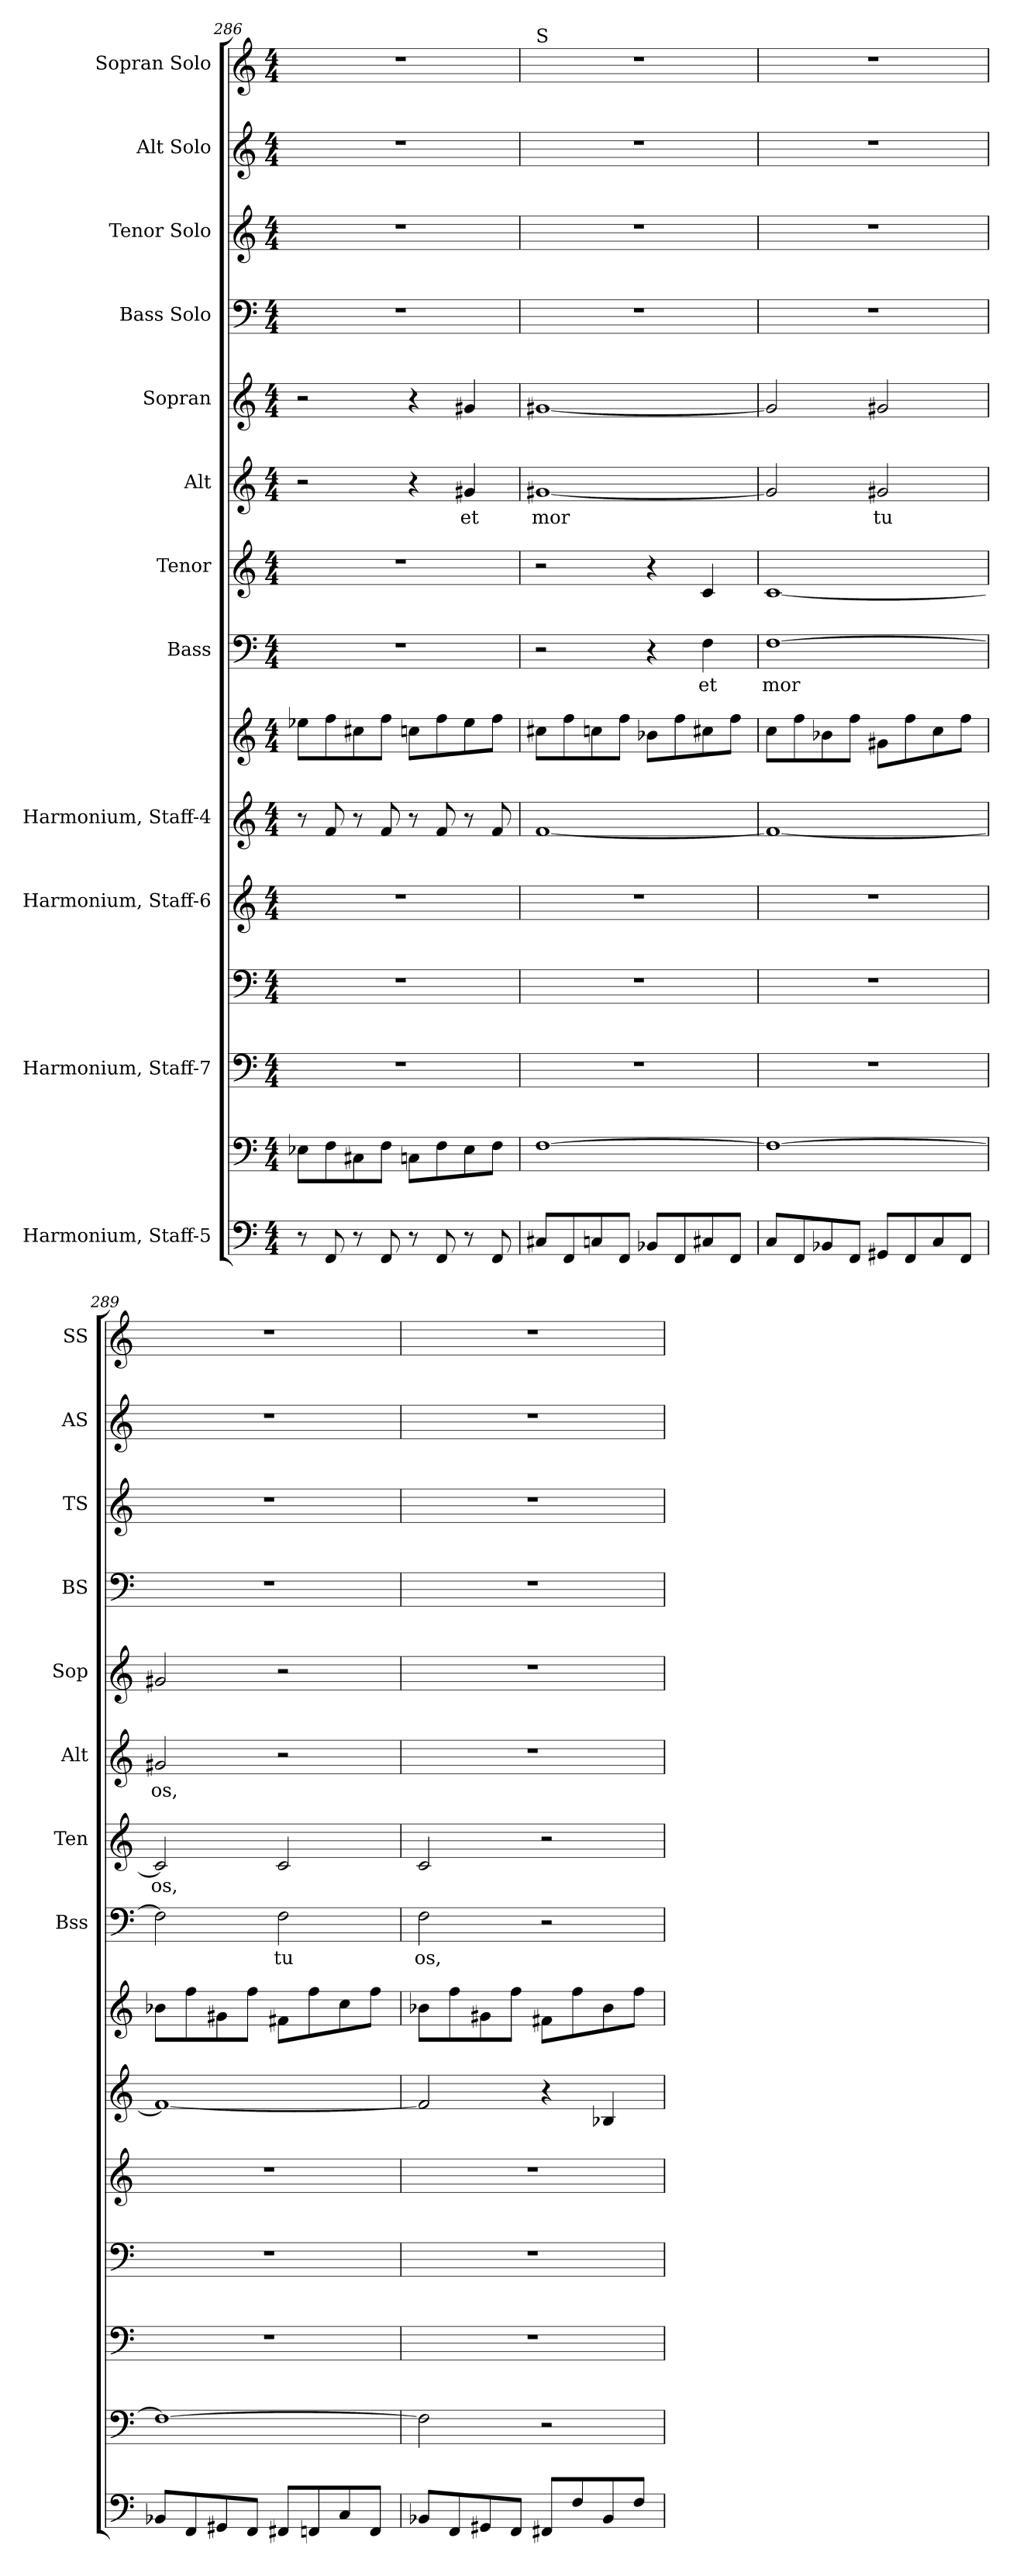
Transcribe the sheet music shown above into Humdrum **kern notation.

**kern	**kern	**kern	**kern	**kern	**kern	**kern	**kern	**text	**kern	**text	**kern	**text	**kern	**kern	**kern	**kern	**kern
*part12	*part12	*part11	*part11	*part10	*part9	*part9	*part8	*part8	*part7	*part7	*part6	*part6	*part5	*part4	*part3	*part2	*part1
*staff15	*staff14	*staff13	*staff12	*staff11	*staff10	*staff9	*staff8	*staff8	*staff7	*staff7	*staff6	*staff6	*staff5	*staff4	*staff3	*staff2	*staff1
*I"Harmonium, Staff-5	*	*I"Harmonium, Staff-7	*	*I"Harmonium, Staff-6	*I"Harmonium, Staff-4	*	*I"Bass	*	*I"Tenor	*	*I"Alt	*	*I"Sopran	*I"Bass Solo	*I"Tenor Solo	*I"Alt Solo	*I"Sopran Solo
*	*	*	*	*	*	*	*I'Bss	*	*I'Ten	*	*I'Alt	*	*I'Sop	*I'BS	*I'TS	*I'AS	*I'SS
*clefF4	*clefF4	*clefF4	*clefF4	*clefG2	*clefG2	*clefG2	*clefF4	*	*clefG2	*	*clefG2	*	*clefG2	*clefF4	*clefG2	*clefG2	*clefG2
*	*	*	*	*	*	*	*	*	*ITrd4c7	*	*ITrd2c3	*	*ITrd2c3	*	*ITrd4c7	*	*ITrd2c3
*k[]	*k[]	*k[]	*k[]	*k[]	*k[]	*k[]	*k[]	*	*k[b-]	*	*k[f#c#g#]	*	*k[f#c#g#]	*k[]	*k[b-]	*k[]	*k[f#c#g#]
*M4/4	*M4/4	*M4/4	*M4/4	*M4/4	*M4/4	*M4/4	*M4/4	*	*M4/4	*	*M4/4	*	*M4/4	*M4/4	*M4/4	*M4/4	*M4/4
=286	=286	=286	=286	=286	=286	=286	=286	=286	=286	=286	=286	=286	=286	=286	=286	=286	=286
8r	8E-X\L	1r	1r	1r	8r	8ee-X\L	1r	.	1r	.	2r	.	2r	1r	1r	1r	1r
8FF/	8F\	.	.	.	8f/	8ff\	.	.	.	.	.	.	.	.	.	.	.
8r	8C#X\	.	.	.	8r	8cc#X\	.	.	.	.	.	.	.	.	.	.	.
8FF/	8F\J	.	.	.	8f/	8ff\J	.	.	.	.	.	.	.	.	.	.	.
8r	8Cn\L	.	.	.	8r	8ccn\L	.	.	.	.	4r	.	4r	.	.	.	.
8FF/	8F\	.	.	.	8f/	8ff\	.	.	.	.	.	.	.	.	.	.	.
8r	8E-\	.	.	.	8r	8ee-\	.	.	.	.	4e#X/	et	4e#X/	.	.	.	.
8FF/	8F\J	.	.	.	8f/	8ff\J	.	.	.	.	.	.	.	.	.	.	.
=287	=287	=287	=287	=287	=287	=287	=287	=287	=287	=287	=287	=287	=287	=287	=287	=287	=287
!	!	!	!	!	!	!	!	!	!	!	!	!	!	!	!	!	!LO:TX:a:t=S
8C#X/L	[1F	1r	1r	1r	[1f	8cc#X\L	2r	.	2r	.	[1e#X	mor	[1e#X	1r	1r	1r	1r
8FF/	.	.	.	.	.	8ff\	.	.	.	.	.	.	.	.	.	.	.
8Cn/	.	.	.	.	.	8ccn\	.	.	.	.	.	.	.	.	.	.	.
8FF/J	.	.	.	.	.	8ff\J	.	.	.	.	.	.	.	.	.	.	.
8BB-X/L	.	.	.	.	.	8b-X\L	4r	.	4r	.	.	.	.	.	.	.	.
8FF/	.	.	.	.	.	8ff\	.	.	.	.	.	.	.	.	.	.	.
8C#X/	.	.	.	.	.	8cc#X\	4F\	et	4F/	.	.	.	.	.	.	.	.
8FF/J	.	.	.	.	.	8ff\J	.	.	.	.	.	.	.	.	.	.	.
!!LO:PB:g=z
=288	=288	=288	=288	=288	=288	=288	=288	=288	=288	=288	=288	=288	=288	=288	=288	=288	=288
8C/L	1F_	1r	1r	1r	1f_	8cc\L	[1F	mor	[1F	.	2e#/]	.	2e#/]	1r	1r	1r	1r
8FF/	.	.	.	.	.	8ff\	.	.	.	.	.	.	.	.	.	.	.
8BB-X/	.	.	.	.	.	8b-X\	.	.	.	.	.	.	.	.	.	.	.
8FF/J	.	.	.	.	.	8ff\J	.	.	.	.	.	.	.	.	.	.	.
8GG#X/L	.	.	.	.	.	8g#X\L	.	.	.	.	2e#X/	tu	2e#X/	.	.	.	.
8FF/	.	.	.	.	.	8ff\	.	.	.	.	.	.	.	.	.	.	.
8C/	.	.	.	.	.	8cc\	.	.	.	.	.	.	.	.	.	.	.
8FF/J	.	.	.	.	.	8ff\J	.	.	.	.	.	.	.	.	.	.	.
=289	=289	=289	=289	=289	=289	=289	=289	=289	=289	=289	=289	=289	=289	=289	=289	=289	=289
8BB-X/L	1F_	1r	1r	1r	1f_	8b-X\L	2F\]	.	2F/]	os,	2e#X/	os,	2e#X/	1r	1r	1r	1r
8FF/	.	.	.	.	.	8ff\	.	.	.	.	.	.	.	.	.	.	.
8GG#X/	.	.	.	.	.	8g#X\	.	.	.	.	.	.	.	.	.	.	.
8FF/J	.	.	.	.	.	8ff\J	.	.	.	.	.	.	.	.	.	.	.
8FF#X/L	.	.	.	.	.	8f#X\L	2F\	tu	2F/	.	2r	.	2r	.	.	.	.
8FFn/	.	.	.	.	.	8ff\	.	.	.	.	.	.	.	.	.	.	.
8C/	.	.	.	.	.	8cc\	.	.	.	.	.	.	.	.	.	.	.
8FF/J	.	.	.	.	.	8ff\J	.	.	.	.	.	.	.	.	.	.	.
=290	=290	=290	=290	=290	=290	=290	=290	=290	=290	=290	=290	=290	=290	=290	=290	=290	=290
8BB-X/L	2F\]	1r	1r	1r	2f/]	8b-X\L	2F\	os,	2F/	.	1r	.	1r	1r	1r	1r	1r
8FF/	.	.	.	.	.	8ff\	.	.	.	.	.	.	.	.	.	.	.
8GG#X/	.	.	.	.	.	8g#X\	.	.	.	.	.	.	.	.	.	.	.
8FF/J	.	.	.	.	.	8ff\J	.	.	.	.	.	.	.	.	.	.	.
8FF#X/L	2r	.	.	.	4r	8f#X\L	2r	.	2r	.	.	.	.	.	.	.	.
8F/	.	.	.	.	.	8ff\	.	.	.	.	.	.	.	.	.	.	.
8BB-/	.	.	.	.	4B-X/	8b-\	.	.	.	.	.	.	.	.	.	.	.
8F/J	.	.	.	.	.	8ff\J	.	.	.	.	.	.	.	.	.	.	.
=	=	=	=	=	=	=	=	=	=	=	=	=	=	=	=	=	=
*-	*-	*-	*-	*-	*-	*-	*-	*-	*-	*-	*-	*-	*-	*-	*-	*-	*-
